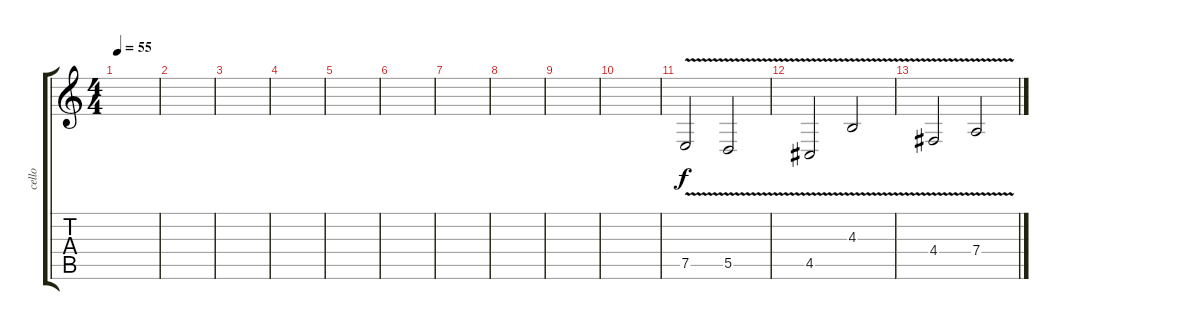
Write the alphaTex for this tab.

\track ("cello" "cello") {instrument cello}
\staff {score tabs}
\tuning (E4 B3 G3 D3 A2 E2) {hide}
\ts (4 4)
\tempo 55
\clef g2
\ks c
|
|
|
|
|
|
|
|
|
|
7.5{v}.2 5.5{v}.2 |
4.5{v}.2 4.3{v}.2 |
4.4{v}.2 7.4{v}.2
